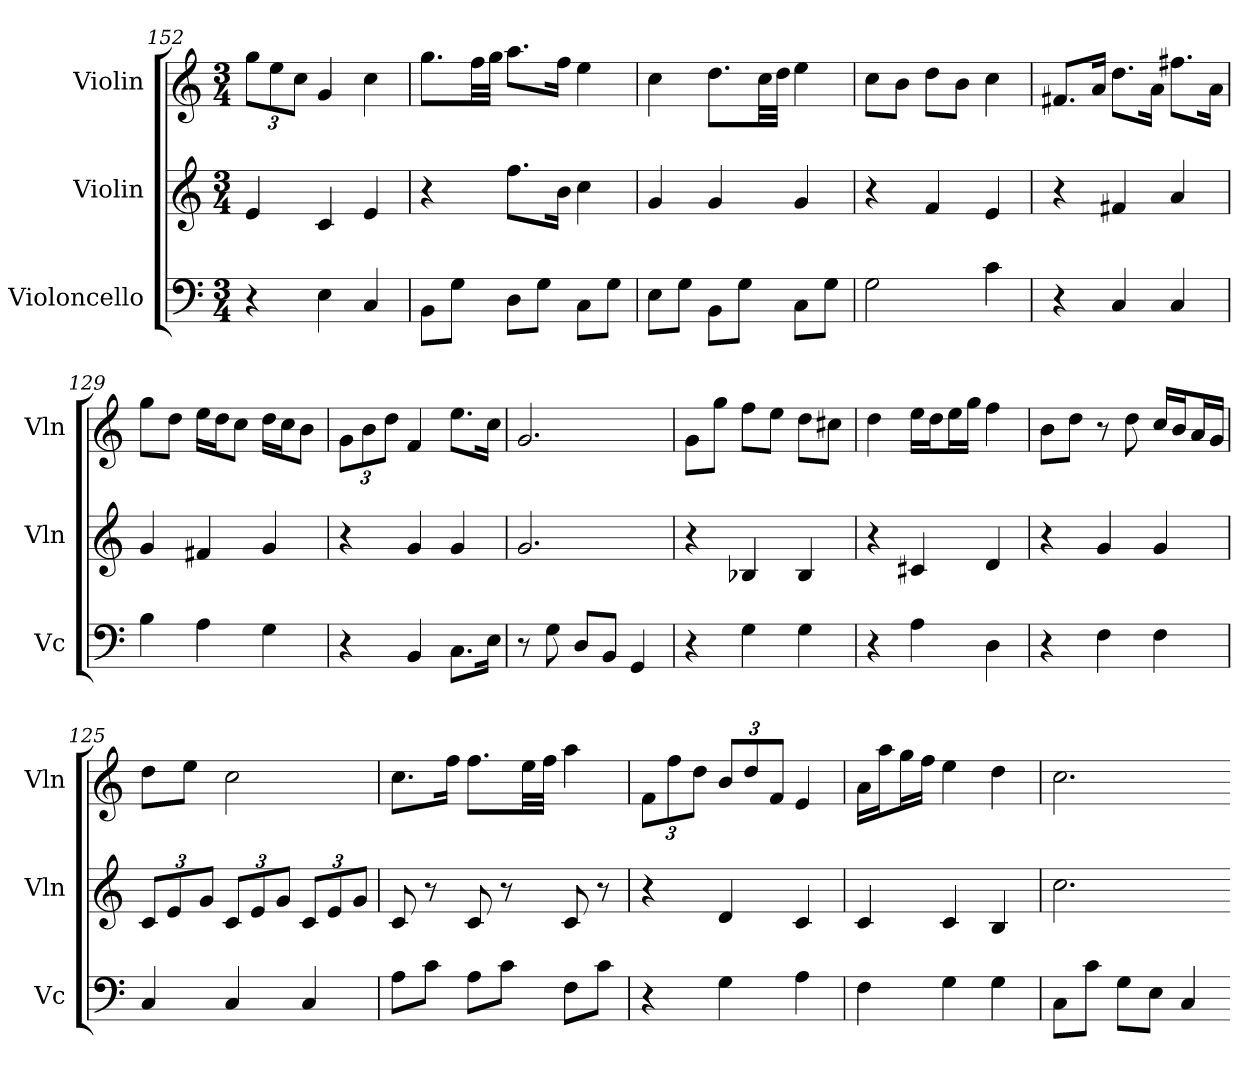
**kern	**kern	**kern
*part3	*part2	*part1
*staff3	*staff2	*staff1
*I"Violoncello	*I"Violin	*I"Violin
*I'Vc	*I'Vln	*I'Vln
*k[]	*k[]	*k[]
*M3/4	*M3/4	*M3/4
*MM120	*MM120	*MM120
=152	=152	=152
4r	4e	12ggL
.	.	12ee
.	.	12ccJ
4E	4c	4g
4C	4e	4cc
=142	=142	=142
8BBL	4r	8.ggL
8GJ	.	.
.	.	32ffLL
.	.	32ggJJJ
8DL	8.ffL	8.aaL
8GJ	.	.
.	16bJk	16ffJk
8CL	4cc	4ee
8GJ	.	.
=163	=163	=163
8EL	4g	4cc
8GJ	.	.
8BBL	4g	8.ddL
8GJ	.	.
.	.	32ccLL
.	.	32ddJJJ
8CL	4g	4ee
8GJ	.	.
=53	=53	=53
2G	4r	8ccL
.	.	8bJ
.	4f	8ddL
.	.	8bJ
4c	4e	4cc
=135	=135	=135
4r	4r	8.f#XL
.	.	16aJk
4C	4f#X	8.ddL
.	.	16aJk
4C	4a	8.ff#XL
.	.	16aJk
=129	=129	=129
4B	4g	8ggL
.	.	8ddJ
4A	4f#X	16eeLL
.	.	16ddJ
.	.	8ccJ
4G	4g	16ddLL
.	.	16ccJ
.	.	8bJ
=110	=110	=110
4r	4r	12gL
.	.	12b
.	.	12ddJ
4BB	4g	4f
8.CL	4g	8.eeL
16EJk	.	16ccJk
=107	=107	=107
8r	2.g	2.g
8G	.	.
8DL	.	.
8BBJ	.	.
4GG	.	.
=138	=138	=138
4r	4r	8gL
.	.	8ggJ
4G	4B-X	8ffL
.	.	8eeJ
4G	4B-	8ddL
.	.	8cc#XJ
=155	=155	=155
4r	4r	4dd
4A	4c#X	16eeLL
.	.	16ddJ
.	.	16eeL
.	.	16ggJJ
4D	4d	4ff
=19	=19	=19
4r	4r	8bL
.	.	8ddJ
4F	4g	8r
.	.	8dd
4F	4g	16ccLL
.	.	16bJ
.	.	16aL
.	.	16gJJ
=125	=125	=125
4C	12cL	8ddL
.	12e	.
.	.	8eeJ
.	12gJ	.
4C	12cL	2cc
.	12e	.
.	12gJ	.
4C	12cL	.
.	12e	.
.	12gJ	.
=112	=112	=112
8AL	8c	8.ccL
8cJ	8r	.
.	.	16ffJk
8AL	8c	8.ffL
8cJ	8r	.
.	.	32eeLL
.	.	32ffJJJ
8FL	8c	4aa
8cJ	8r	.
=160	=160	=160
4r	4r	12fL
.	.	12ff
.	.	12ddJ
4G	4d	12bL
.	.	12dd
.	.	12fJ
4A	4c	4e
=23	=23	=23
4F	4c	16aLL
.	.	16aaJ
.	.	16ggL
.	.	16ffJJ
4G	4c	4ee
4G	4B	4dd
=111	=111	=111
8CL	2.cc	2.cc
8cJ	.	.
8GL	.	.
8EJ	.	.
4C	.	.
=-	=-	=-
*-	*-	*-
